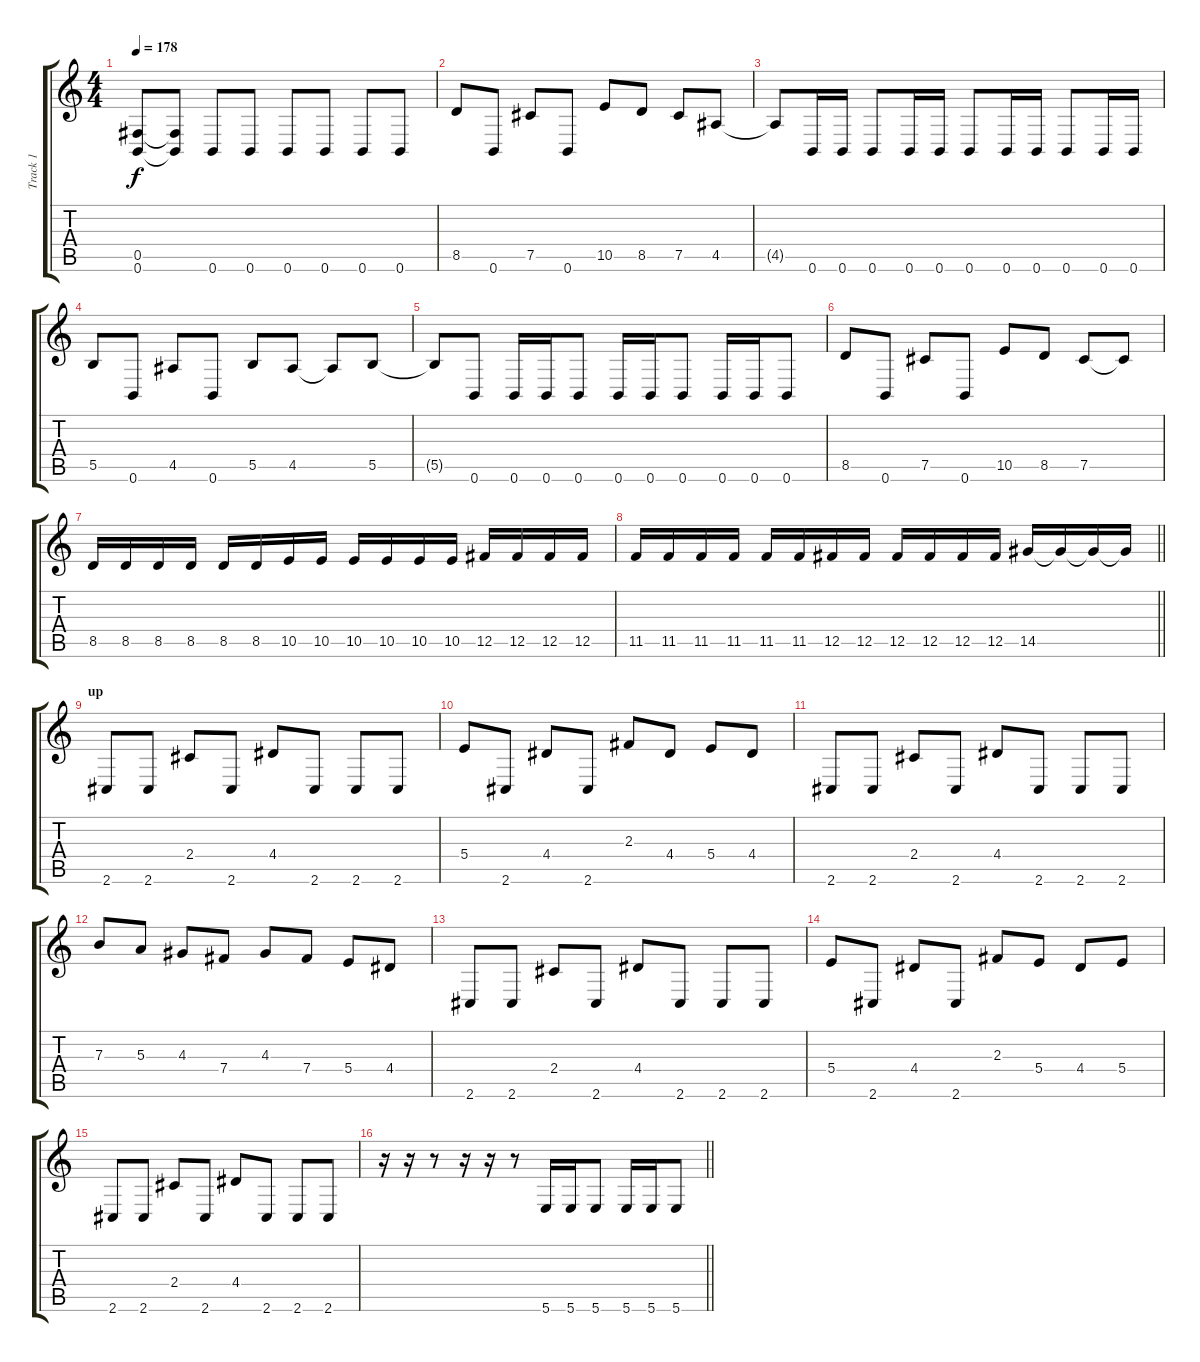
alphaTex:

\track ("Track 1" "Track 1") {instrument distortionguitar}
\staff {score tabs}
\tuning (Db4 Ab3 E3 B2 Gb2 B1) {hide}
\ts (4 4)
\tempo 178
\clef g2
\ks c
(0.5 0.6).8{dy f} (0.5{t} 0.6{t}).8 0.6.8 0.6.8 0.6.8 0.6.8 0.6.8 0.6.8 |
8.5.8 0.6.8 7.5.8 0.6.8 10.5.8 8.5.8 7.5.8 4.5.8 |
4.5{t}.8 0.6.16 0.6.16 0.6.8 0.6.16 0.6.16 0.6.8 0.6.16 0.6.16 0.6.8 0.6.16 0.6.16 |
5.5.8 0.6.8 4.5.8 0.6.8 5.5.8 4.5.8 4.5{t}.8 5.5.8 |
5.5{t}.8 0.6.8 0.6.16 0.6.16 0.6.8 0.6.16 0.6.16 0.6.8 0.6.16 0.6.16 0.6.8 |
8.5.8 0.6.8 7.5.8 0.6.8 10.5.8 8.5.8 7.5.8 7.5{t}.8 |
8.5.16 8.5.16 8.5.16 8.5.16 8.5.16 8.5.16 10.5.16 10.5.16 10.5.16 10.5.16 10.5.16 10.5.16 12.5.16 12.5.16 12.5.16 12.5.16 |
\barLineRight lightlight
11.5.16 11.5.16 11.5.16 11.5.16 11.5.16 11.5.16 12.5.16 12.5.16 12.5.16 12.5.16 12.5.16 12.5.16 14.5.16 14.5{t}.16 14.5{t}.16 14.5{t}.16 |
\section ("" "up")
2.6.8 2.6.8 2.4.8 2.6.8 4.4.8 2.6.8 2.6.8 2.6.8 |
5.4.8 2.6.8 4.4.8 2.6.8 2.3.8 4.4.8 5.4.8 4.4.8 |
2.6.8 2.6.8 2.4.8 2.6.8 4.4.8 2.6.8 2.6.8 2.6.8 |
7.3.8 5.3.8 4.3.8 7.4.8 4.3.8 7.4.8 5.4.8 4.4.8 |
2.6.8 2.6.8 2.4.8 2.6.8 4.4.8 2.6.8 2.6.8 2.6.8 |
5.4.8 2.6.8 4.4.8 2.6.8 2.3.8 5.4.8 4.4.8 5.4.8 |
2.6.8 2.6.8 2.4.8 2.6.8 4.4.8 2.6.8 2.6.8 2.6.8 |
\barLineRight lightlight
r.16 r.16 r.8 r.16 r.16 r.8 5.6.16 5.6.16 5.6.8 5.6.16 5.6.16 5.6.8
